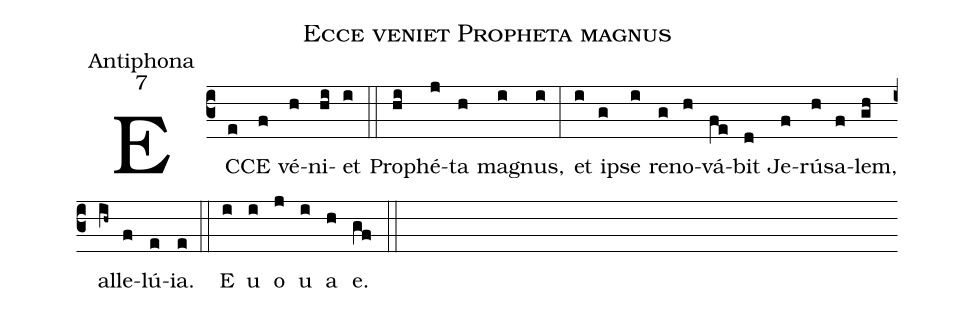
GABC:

name:Ecce veniet Propheta magnus;
office-part:Antiphona;
mode:7;
%%
(c3) EC(e)CE(f) vé(h)ni(hi)et(i) (::) Pro(hi)phé(j)ta(h) ma(i)gnus,(i) (:) et(i) ip(g)se(i) re(g)no(h)vá(fe)bit(d) Je(f)rú(h)sa(f)lem,(gh) al(ih~)le(f)lú(e)ia.(e) (::) E(i) u(i) o(j) u(i) a(h) e.(gf) (::Z)
